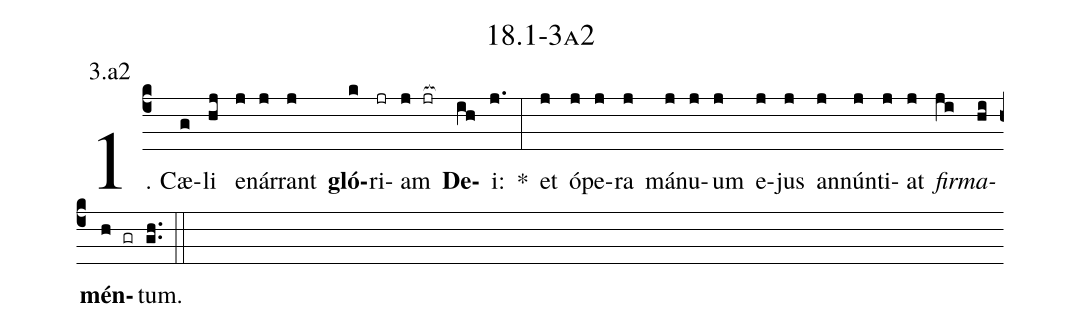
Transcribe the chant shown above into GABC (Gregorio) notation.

name: 18.1-3a2;
annotation: 3.a2;
%%
(c4)1. Cæ(g)li(hj) e(j)nár(j)rant(j) <b>gló</b>(k)ri(jr)am(j jr[ocb:1{]) <b>De</b>(ih[ocb:0}])i:(j.) *(:) et(j) ó(j)pe(j)ra(j) má(j)nu(j)um(j) e(j)jus(j) an(j)nún(j)ti(j)at(j) <i>fir</i>(ji)<i>ma</i>(hi)<b>mén</b>(h gr)tum.(gh..) (::)


%E(j) u(j) o(ji) u(hi) a(h) e.(gh..) (::)
